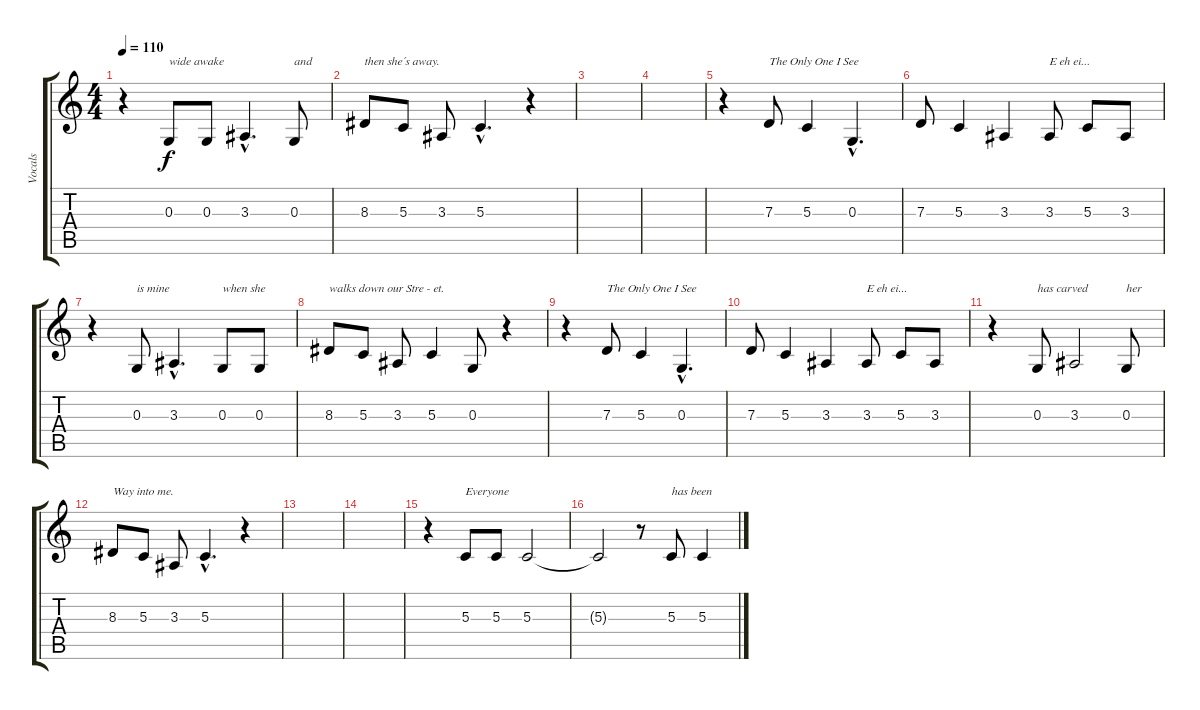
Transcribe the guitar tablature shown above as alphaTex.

\track ("Vocals" "Vocals") {instrument lead6voice}
\staff {score tabs}
\tuning (E4 B3 G3 D3 A2 E2) {hide}
\ts (4 4)
\tempo 110
\clef g2
\ks c
r.4{dy f} 0.3.8{txt "wide awake"} 0.3.8 3.3{hac}.4{d} 0.3.8{txt "and"} |
8.3.8{txt "then she´s away."} 5.3.8 3.3.8 5.3{hac}.4{d} r.4 |
|
|
r.4 7.3.8{txt "The Only One I See"} 5.3.4 0.3{hac}.4{d} |
7.3.8 5.3.4 3.3.4 3.3.8{txt "E eh ei..."} 5.3.8 3.3.8 |
r.4 0.3.8{txt "is mine"} 3.3{hac}.4{d} 0.3.8{txt "when she"} 0.3.8 |
8.3.8{txt "walks down our Stre - et."} 5.3.8 3.3.8 5.3.4 0.3.8 r.4 |
r.4 7.3.8{txt "The Only One I See"} 5.3.4 0.3{hac}.4{d} |
7.3.8 5.3.4 3.3.4 3.3.8{txt "E eh ei..."} 5.3.8 3.3.8 |
r.4 0.3.8{txt "has carved"} 3.3.2 0.3.8{txt "her"} |
8.3.8{txt "Way into me."} 5.3.8 3.3.8 5.3{hac}.4{d} r.4 |
|
|
r.4 5.3.8{txt "Everyone"} 5.3.8 5.3.2 |
5.3{t}.2 r.8 5.3.8{txt "has been"} 5.3.4
